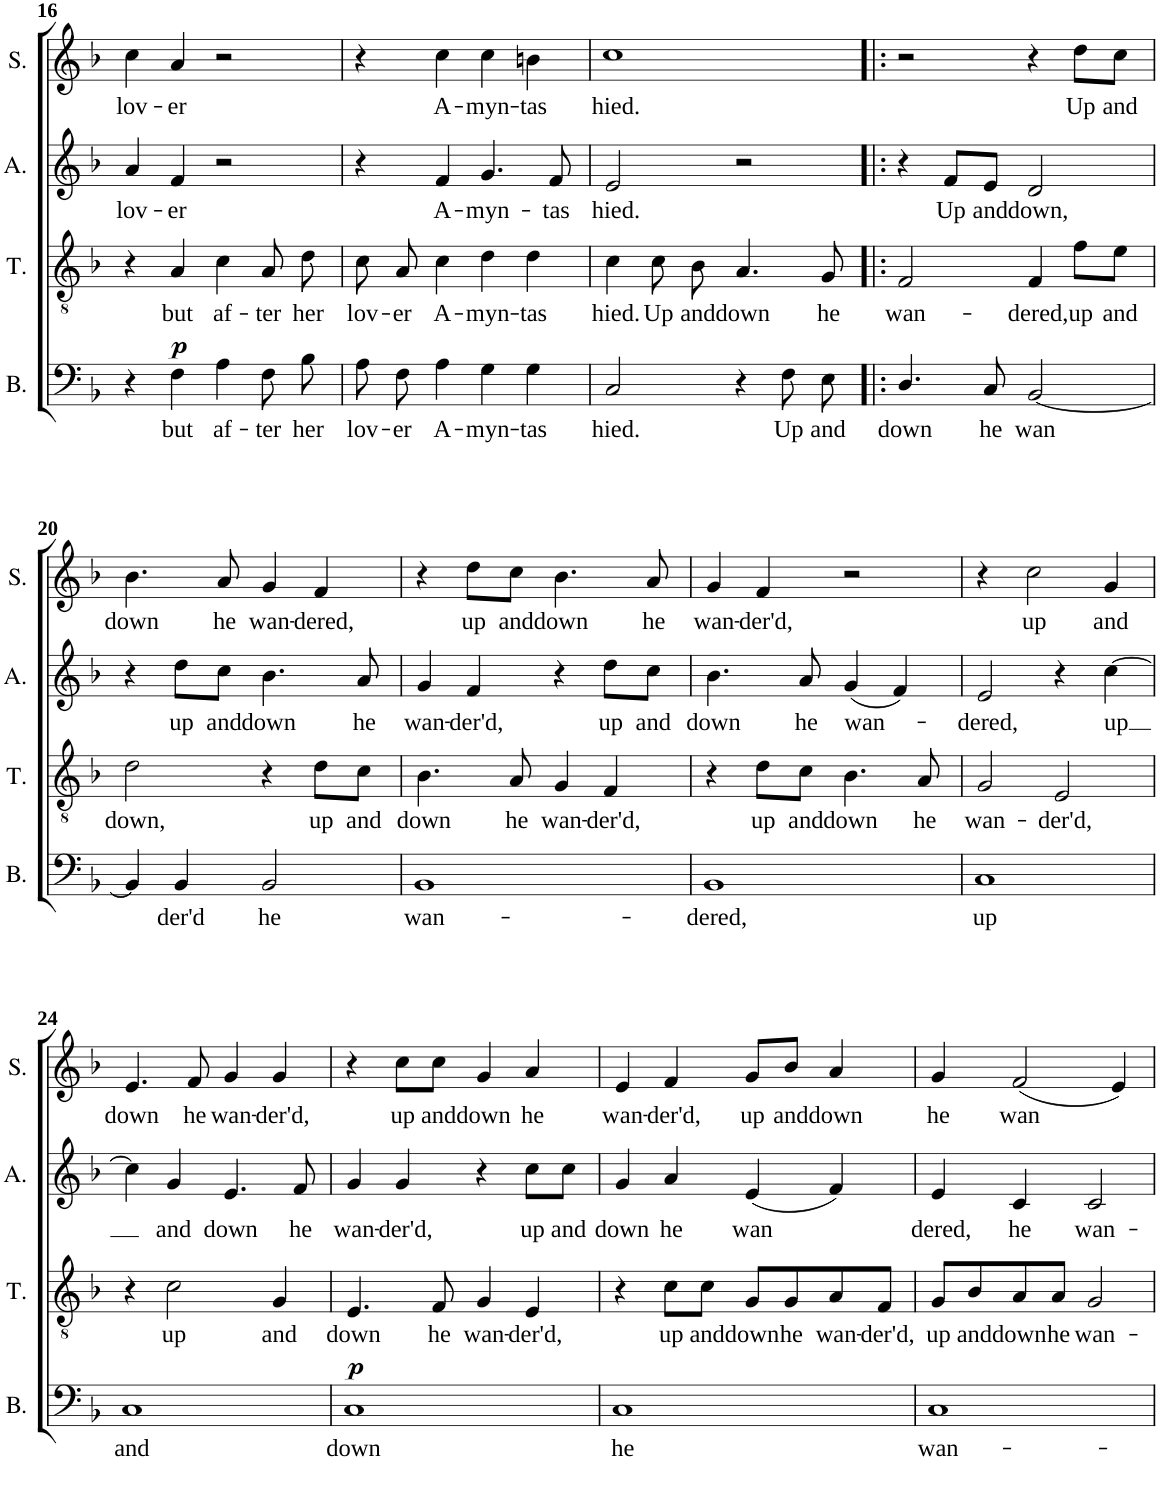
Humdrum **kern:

**kern	**text	**dynam	**kern	**text	**kern	**text	**kern	**text
*part4	*part4	*part4	*part3	*part3	*part2	*part2	*part1	*part1
*staff4	*staff4	*staff4	*staff3	*staff3	*staff2	*staff2	*staff1	*staff1
*I"Basse	*	*	*I"Ténor	*	*I"Alto	*	*I"Soprano	*
*I'B.	*	*	*I'T.	*	*I'A.	*	*I'S.	*
!!LO:PB:g=z
*clefF4	*	*	*clefGv2	*	*clefG2	*	*clefG2	*
*k[b-]	*	*	*k[b-]	*	*k[b-]	*	*k[b-]	*
*F:	*	*	*F:	*	*F:	*	*F:	*
*M4/4	*	*	*M4/4	*	*M4/4	*	*M4/4	*
=16	=16	=16	=16	=16	=16	=16	=16	=16
!	!	!	!	!	!	!LO:LY:b	!	!LO:LY:b
4r	.	.	4r	.	4a/	lov-	4cc\	lov-
!	!LO:LY:b	!LO:DY:a	!	!LO:LY:b	!	!LO:LY:b	!	!LO:LY:b
4F\	but	p	4A/	but	4f/	-er	4a/	-er
!	!LO:LY:b	!	!	!LO:LY:b	!	!	!	!
4A\	af-	.	4c\	af-	2r	.	2r	.
!	!LO:LY:b	!	!	!LO:LY:b	!	!	!	!
8F\L	-ter	.	8A/	-ter	.	.	.	.
!	!LO:LY:b	!	!	!LO:LY:b	!	!	!	!
8B-\J	her	.	8d\	her	.	.	.	.
=17	=17	=17	=17	=17	=17	=17	=17	=17
!	!LO:LY:b	!	!	!LO:LY:b	!	!	!	!
8A\L	lov-	.	8c\	lov-	4r	.	4r	.
!	!LO:LY:b	!	!	!LO:LY:b	!	!	!	!
8F\J	-er	.	8A/	-er	.	.	.	.
!	!LO:LY:b	!	!	!LO:LY:b	!	!LO:LY:b	!	!LO:LY:b
4A\	A-	.	4c\	A-	4f/	A-	4cc\	A-
!	!LO:LY:b	!	!	!LO:LY:b	!	!LO:LY:b	!	!LO:LY:b
4G\	-myn-	.	4d\	-myn-	4.g/	-myn-	4cc\	-myn-
!	!LO:LY:b	!	!	!LO:LY:b	!	!	!	!LO:LY:b
4G\	-tas	.	4d\	-tas	.	.	4bn\	-tas
!	!	!	!	!	!	!LO:LY:b	!	!
.	.	.	.	.	8f/	-tas	.	.
=18	=18	=18	=18	=18	=18	=18	=18	=18
!	!LO:LY:b	!	!	!LO:LY:b	!	!LO:LY:b	!	!LO:LY:b
2C/	hied.	.	4c\	hied.	2e/	hied.	1cc	hied.
!	!	!	!	!LO:LY:b	!	!	!	!
.	.	.	8c\	Up	.	.	.	.
!	!	!	!	!LO:LY:b	!	!	!	!
.	.	.	8B-\	and	.	.	.	.
!	!	!	!	!LO:LY:b	!	!	!	!
4r	.	.	4.A/	down	2r	.	.	.
!	!LO:LY:b	!	!	!	!	!	!	!
8F\L	Up	.	.	.	.	.	.	.
!	!LO:LY:b	!	!	!LO:LY:b	!	!	!	!
8E\J	and	.	8G/	he	.	.	.	.
=19!|:	=19!|:	=19!|:	=19!|:	=19!|:	=19!|:	=19!|:	=19!|:	=19!|:
!	!LO:LY:b	!	!	!LO:LY:b	!	!	!	!
4.D/	down	.	2F/	wan-	4r	.	2r	.
!	!	!	!	!	!	!LO:LY:b	!	!
.	.	.	.	.	8f/L	Up	.	.
!	!LO:LY:b	!	!	!	!	!LO:LY:b	!	!
8C/	he	.	.	.	8e/J	and	.	.
!	!LO:LY:b	!	!	!LO:LY:b	!	!LO:LY:b	!	!
[2BB-/	wan	.	4F/	-dered,	2d/	down,	4r	.
!	!	!	!	!LO:LY:b	!	!	!	!LO:LY:b
.	.	.	8f\L	up	.	.	8dd\L	Up
!	!	!	!	!LO:LY:b	!	!	!	!LO:LY:b
.	.	.	8e\J	and	.	.	8cc\J	and
!!LO:LB:g=z
=20	=20	=20	=20	=20	=20	=20	=20	=20
!	!	!	!	!LO:LY:b	!	!	!	!LO:LY:b
4BB-/]	.	.	2d\	down,	4r	.	4.b-\	down
!	!LO:LY:b	!	!	!	!	!LO:LY:b	!	!
4BB-/	der'd	.	.	.	8dd\L	up	.	.
!	!	!	!	!	!	!LO:LY:b	!	!LO:LY:b
.	.	.	.	.	8cc\J	and	8a/	he
!	!LO:LY:b	!	!	!	!	!LO:LY:b	!	!LO:LY:b
2BB-/	he	.	4r	.	4.b-\	down	4g/	wan-
!	!	!	!	!LO:LY:b	!	!	!	!LO:LY:b
.	.	.	8d\L	up	.	.	4f/	-dered,
!	!	!	!	!LO:LY:b	!	!LO:LY:b	!	!
.	.	.	8c\J	and	8a/	he	.	.
=21	=21	=21	=21	=21	=21	=21	=21	=21
!	!LO:LY:b	!	!	!LO:LY:b	!	!LO:LY:b	!	!
1BB-	wan-	.	4.B-\	down	4g/	wan-	4r	.
!	!	!	!	!	!	!LO:LY:b	!	!LO:LY:b
.	.	.	.	.	4f/	-der'd,	8dd\L	up
!	!	!	!	!LO:LY:b	!	!	!	!LO:LY:b
.	.	.	8A/	he	.	.	8cc\J	and
!	!	!	!	!LO:LY:b	!	!	!	!LO:LY:b
.	.	.	4G/	wan-	4r	.	4.b-\	down
!	!	!	!	!LO:LY:b	!	!LO:LY:b	!	!
.	.	.	4F/	-der'd,	8dd\L	up	.	.
!	!	!	!	!	!	!LO:LY:b	!	!LO:LY:b
.	.	.	.	.	8cc\J	and	8a/	he
=22	=22	=22	=22	=22	=22	=22	=22	=22
!	!LO:LY:b	!	!	!	!	!LO:LY:b	!	!LO:LY:b
1BB-	-dered,	.	4r	.	4.b-\	down	4g/	wan-
!	!	!	!	!LO:LY:b	!	!	!	!LO:LY:b
.	.	.	8d\L	up	.	.	4f/	-der'd,
!	!	!	!	!LO:LY:b	!	!LO:LY:b	!	!
.	.	.	8c\J	and	8a/	he	.	.
!	!	!	!	!LO:LY:b	!	!LO:LY:b	!	!
.	.	.	4.B-\	down	(<4g/	wan-	2r	.
.	.	.	.	.	4f/)	.	.	.
!	!	!	!	!LO:LY:b	!	!	!	!
.	.	.	8A/	he	.	.	.	.
=23	=23	=23	=23	=23	=23	=23	=23	=23
!	!LO:LY:b	!	!	!LO:LY:b	!	!LO:LY:b	!	!
1C	up	.	2G/	wan-	2e/	-dered,	4r	.
!	!	!	!	!	!	!	!	!LO:LY:b
.	.	.	.	.	.	.	2cc\	up
!	!	!	!	!LO:LY:b	!	!	!	!
.	.	.	2E/	-der'd,	4r	.	.	.
!	!	!	!	!	!	!LO:LY:b	!	!LO:LY:b
.	.	.	.	.	[4cc\	up	4g/	and
!!LO:LB:g=z
=24	=24	=24	=24	=24	=24	=24	=24	=24
!	!LO:LY:b	!	!	!	!	!	!	!LO:LY:b
1C	and	.	4r	.	4cc\]	.	4.e/	down
!	!	!	!	!LO:LY:b	!	!LO:LY:b	!	!
.	.	.	2c\	up	4g/	and	.	.
!	!	!	!	!	!	!	!	!LO:LY:b
.	.	.	.	.	.	.	8f/	he
!	!	!	!	!	!	!LO:LY:b	!	!LO:LY:b
.	.	.	.	.	4.e/	down	4g/	wan-
!	!	!	!	!LO:LY:b	!	!	!	!LO:LY:b
.	.	.	4G/	and	.	.	4g/	-der'd,
!	!	!	!	!	!	!LO:LY:b	!	!
.	.	.	.	.	8f/	he	.	.
=25	=25	=25	=25	=25	=25	=25	=25	=25
!	!LO:LY:b	!LO:DY:a	!	!LO:LY:b	!	!LO:LY:b	!	!
1C	down	p	4.E/	down	4g/	wan-	4r	.
!	!	!	!	!	!	!LO:LY:b	!	!LO:LY:b
.	.	.	.	.	4g/	-der'd,	8cc\L	up
!	!	!	!	!LO:LY:b	!	!	!	!LO:LY:b
.	.	.	8F/	he	.	.	8cc\J	and
!	!	!	!	!LO:LY:b	!	!	!	!LO:LY:b
.	.	.	4G/	wan-	4r	.	4g/	down
!	!	!	!	!LO:LY:b	!	!LO:LY:b	!	!LO:LY:b
.	.	.	4E/	-der'd,	8cc\L	up	4a/	he
!	!	!	!	!	!	!LO:LY:b	!	!
.	.	.	.	.	8cc\J	and	.	.
=26	=26	=26	=26	=26	=26	=26	=26	=26
!	!LO:LY:b	!	!	!	!	!LO:LY:b	!	!LO:LY:b
1C	he	.	4r	.	4g/	down	4e/	wan-
!	!	!	!	!LO:LY:b	!	!LO:LY:b	!	!LO:LY:b
.	.	.	8c\L	up	4a/	he	4f/	-der'd,
!	!	!	!	!LO:LY:b	!	!	!	!
.	.	.	8c\J	and	.	.	.	.
!	!	!	!	!LO:LY:b	!	!LO:LY:b	!	!LO:LY:b
.	.	.	8G/L	down	(<4e/	wan	8g/L	up
!	!	!	!	!LO:LY:b	!	!	!	!LO:LY:b
.	.	.	8G/	he	.	.	8b-/J	and
!	!	!	!	!LO:LY:b	!	!	!	!LO:LY:b
.	.	.	8A/	wan-	4f/)	.	4a/	down
!	!	!	!	!LO:LY:b	!	!	!	!
.	.	.	8F/J	-der'd,	.	.	.	.
=27	=27	=27	=27	=27	=27	=27	=27	=27
!	!LO:LY:b	!	!	!LO:LY:b	!	!LO:LY:b	!	!LO:LY:b
1C	wan-	.	8G/L	up	4e/	dered,	4g/	he
!	!	!	!	!LO:LY:b	!	!	!	!
.	.	.	8B-/	and	.	.	.	.
!	!	!	!	!LO:LY:b	!	!LO:LY:b	!	!LO:LY:b
.	.	.	8A/	down	4c/	he	(<2f/	wan
!	!	!	!	!LO:LY:b	!	!	!	!
.	.	.	8A/J	he	.	.	.	.
!	!	!	!	!LO:LY:b	!	!LO:LY:b	!	!
.	.	.	2G/	wan-	2c/	wan-	.	.
.	.	.	.	.	.	.	4e/)	.
=	=	=	=	=	=	=	=	=
*-	*-	*-	*-	*-	*-	*-	*-	*-
